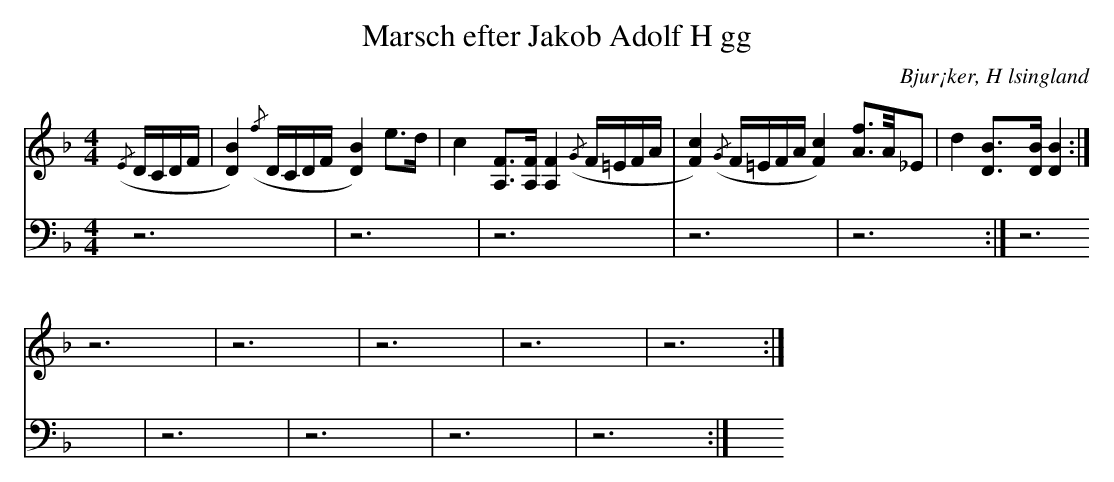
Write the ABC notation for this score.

X:1
T: Marsch efter Jakob Adolf H gg
O: Bjur¡ker, H lsingland
M: 4/4
L: 1/16
K: F
V:1
V:2
V:3 merge
V:1
({/E}DCDF|[D4B4]) ({/f}DCDF [D4B4]) e2>d2|c4 [A,2F2]>[A,2F2] [A,4F4] ({/G}F=EFA|[F4c4]) ({/G}F=EFA [F4c4]) [A2f2]>A_E2|d4 [D2B2]>[D2B2] [D4B4]:|
z12|z12|z12|z12|z12:|
V:2 clef=bass
z12|z12|z12|z12|z12:|
z12|z12|z12|z12|z12:|
V:3 clef=bass
z12|z12|z12|z12|z12:|
z12|z12|z12|z12|z12:|
